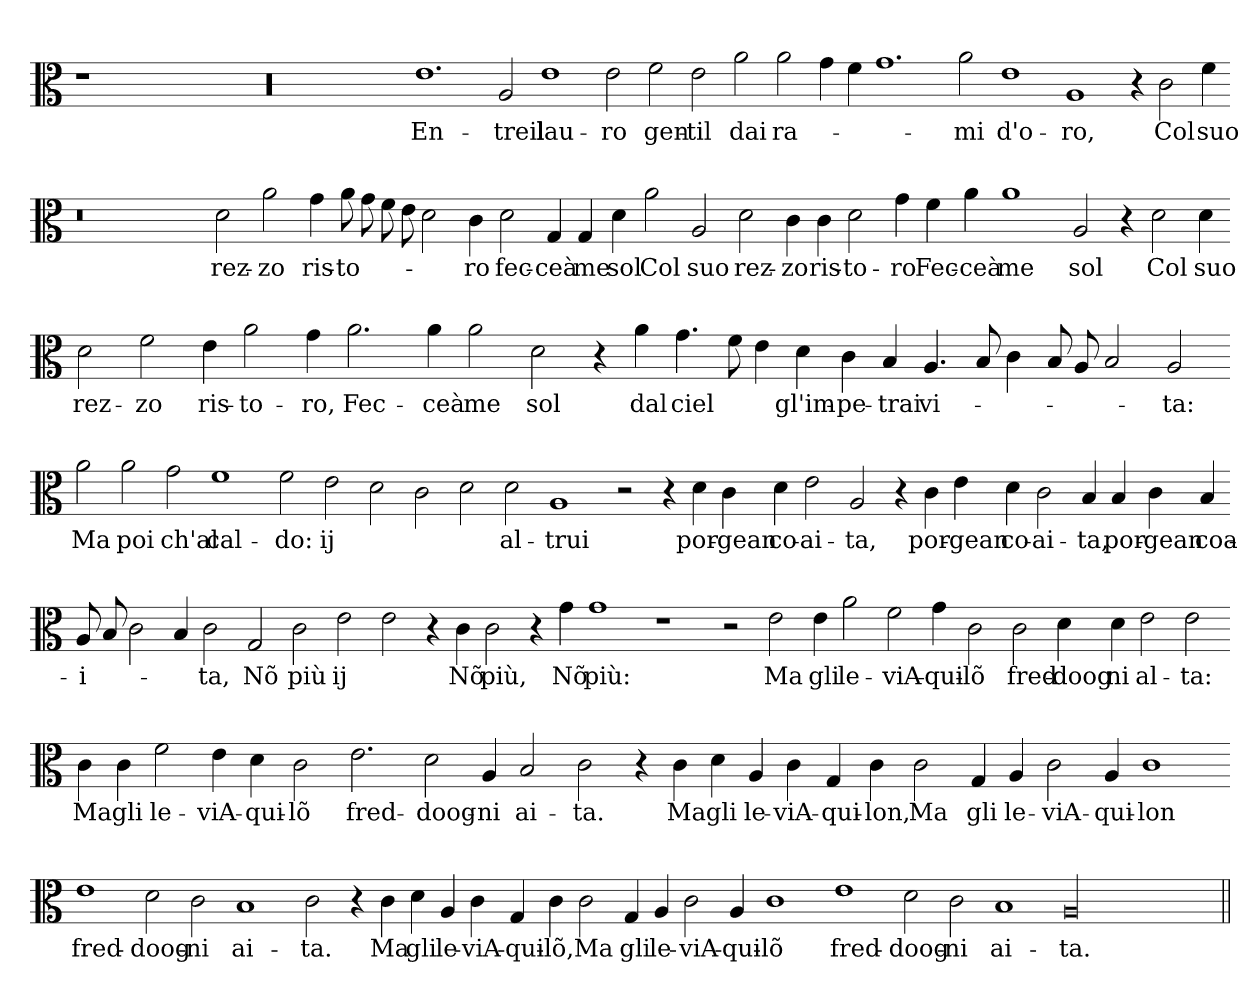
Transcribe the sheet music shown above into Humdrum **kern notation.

**kern	**text
*part1	*part1
*staff1	*staff1
*clefC3	*
*k[]	*
=	=
1r	.
0.ryy	.
00r	.
1.e	En-
2A	treil
1e	lau-
2e	ro
2f	gen-
2e	til
2a	dai
2a	ra-
4g	.
4f	.
1.g	.
2a	mi
1e	d'o-
1A	ro,
4r	.
2c	Col
4f	suo
=-	=-
0.r	.
2d	rez-
2a	zo
4g	ris-
8a	to-
8g	.
8f	.
8e	.
2d	.
4c	ro
2d	fec-
4G	ceà
4G	me
4d	sol
2a	Col
2A	suo
2d	rez-
4c	zo
4c	ris-
2d	to-
4g	ro
4f	Fec-
4a	ceà
1a	me
2A	sol
4r	.
2d	Col
4d	suo
=-	=-
2d	rez-
2f	zo
4e	ris-
2a	to-
4g	ro,
2.a	Fec-
4a	ceà
2a	me
2d	sol
4r	.
4a	dal
4.g	ciel
8f	.
4e	.
4d	gl'im-
4c	pe-
4B	trai
4.A	vi-
8B	.
4c	.
8B	.
8A	.
2B	.
2A	ta:
=-	=-
2a	Ma
2a	poi
2g	ch'al
1f	cal-
2f	do:
2e	ij
2d	.
2c	.
2d	.
2d	al-
1A	trui
2r	.
4r	.
4d	por-
4c	gean-
4d	co-
2e	ai-
2A	ta,
4r	.
4c	por-
4e	gean-
4d	co-
2c	ai-
4B	ta,
4B	por-
4c	gean-
4B	coa-
=-	=-
8A	i-
8B	.
2c	.
4B	.
2c	ta,
2G	Nõ
2c	più
2e	ij
2e	.
4r	.
4c	Nõ
2c	più,
4r	.
4g	Nõ
1g	più:
1r	.
2r	.
2e	Ma
4e	gli
2a	le-
2f	viA-
4g	qui-
2c	lõ
2c	fred-
4d	doog-
4d	ni
2e	al-
2e	ta:
=-	=-
4c	Ma
4c	gli
2f	le-
4e	viA-
4d	qui-
2c	lõ
2.e	fred-
2d	doog-
4A	ni
2B	ai-
2c	ta.
4r	.
4c	Ma
4d	gli
4A	le-
4c	viA-
4G	qui-
4c	lon,
2c	Ma
4G	gli
4A	le-
2c	viA-
4A	qui-
1c	lon
=-	=-
1e	fred-
2d	doog-
2c	ni
1B	ai-
2c	ta.
4r	.
4c	Ma
4d	gli
4A	le-
4c	viA-
4G	qui-
4c	lõ,
2c	Ma
4G	gli
4A	le-
2c	viA-
4A	qui-
1c	lõ
1e	fred-
2d	doog-
2c	ni
1B	ai-
00A/	ta.
=||	=||
*-	*-
